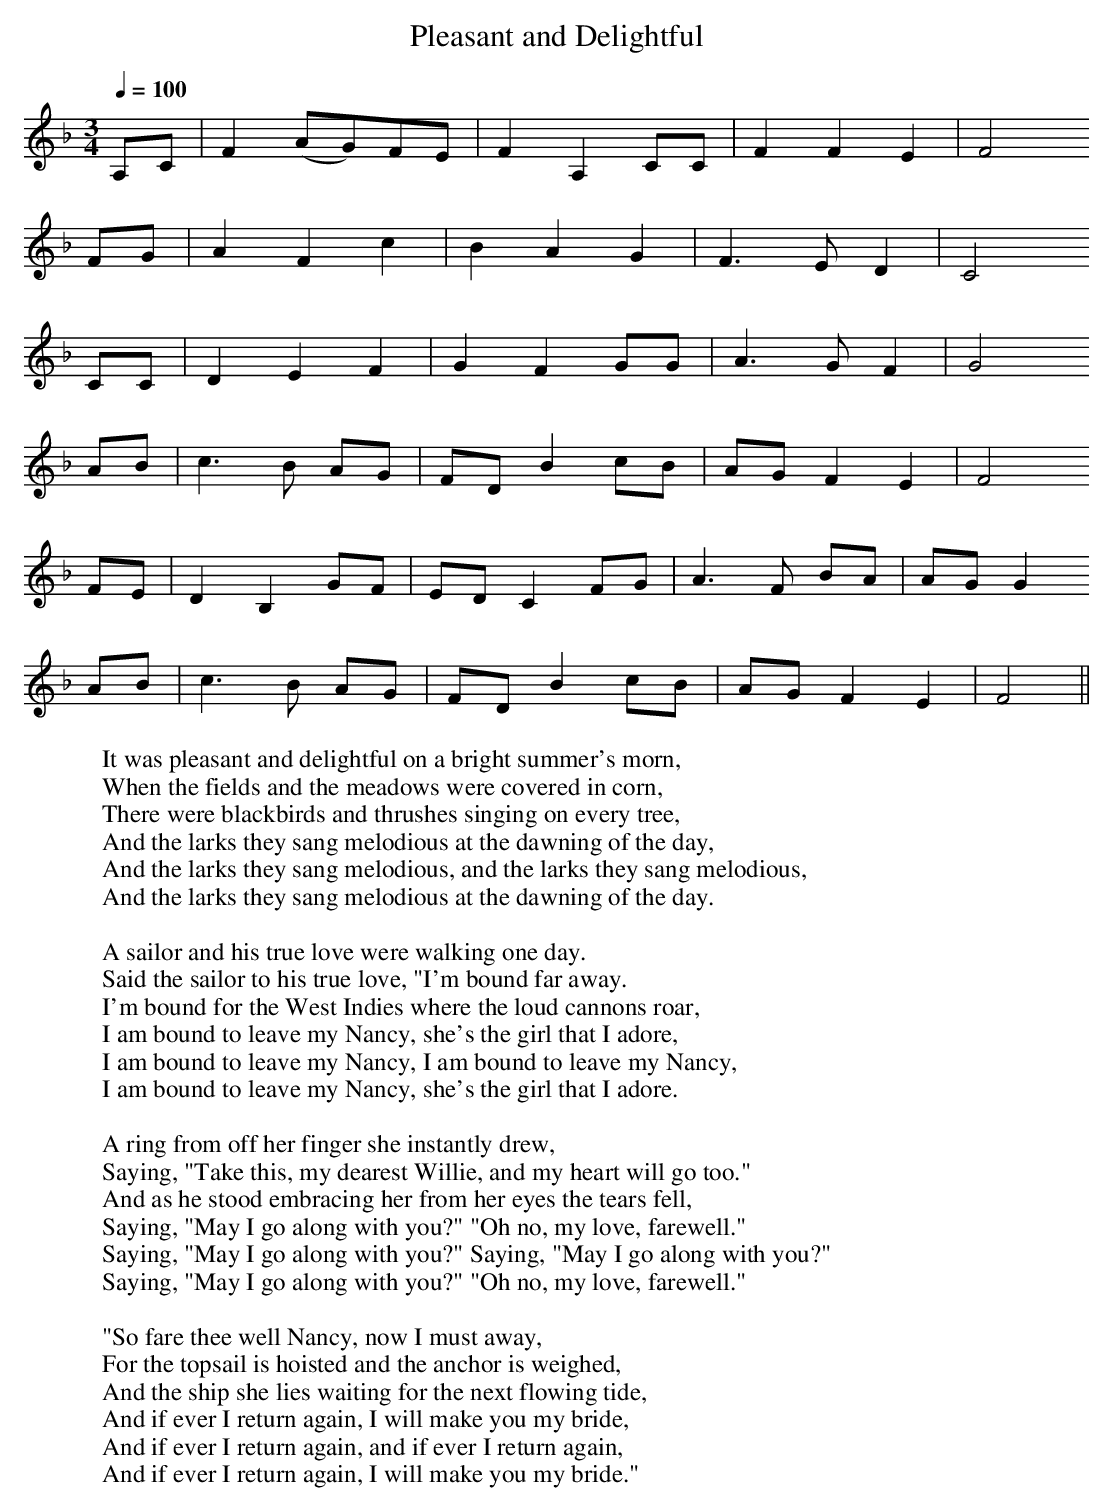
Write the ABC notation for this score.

X:1
T:Pleasant and Delightful
M:3/4
L:1/8
Q:1/4=100
K:F
A,C | F2 (AG)FE | F2 A,2 CC | F2 F2 E2 | F4
FG | A2 F2 c2 | B2 A2 G2 | F3 E D2 | C4
CC | D2 E2 F2 | G2 F2 GG | A3 G F2 | G4
AB | c3 B AG | FD B2 cB | AG F2 E2 | F4
FE | D2 B,2 GF | ED C2 FG | A3 F BA | AG G2
AB | c3 B AG | FD B2 cB | AG F2 E2 | F4 ||
W:It was pleasant and delightful on a bright summer's morn,
W:When the fields and the meadows were covered in corn,
W:There were blackbirds and thrushes singing on every tree,
W:And the larks they sang melodious at the dawning of the day,
W:And the larks they sang melodious, and the larks they sang melodious,
W:And the larks they sang melodious at the dawning of the day.
W:
W:A sailor and his true love were walking one day.
W:Said the sailor to his true love, "I'm bound far away.
W:I'm bound for the West Indies where the loud cannons roar,
W:I am bound to leave my Nancy, she's the girl that I adore,
W:I am bound to leave my Nancy, I am bound to leave my Nancy,
W:I am bound to leave my Nancy, she's the girl that I adore.
W:
W:A ring from off her finger she instantly drew,
W:Saying, "Take this, my dearest Willie, and my heart will go too."
W:And as he stood embracing her from her eyes the tears fell,
W:Saying, "May I go along with you?" "Oh no, my love, farewell."
W:Saying, "May I go along with you?" Saying, "May I go along with you?"
W:Saying, "May I go along with you?" "Oh no, my love, farewell."
W:
W:"So fare thee well Nancy, now I must away,
W:For the topsail is hoisted and the anchor is weighed,
W:And the ship she lies waiting for the next flowing tide,
W:And if ever I return again, I will make you my bride,
W:And if ever I return again, and if ever I return again,
W:And if ever I return again, I will make you my bride."
